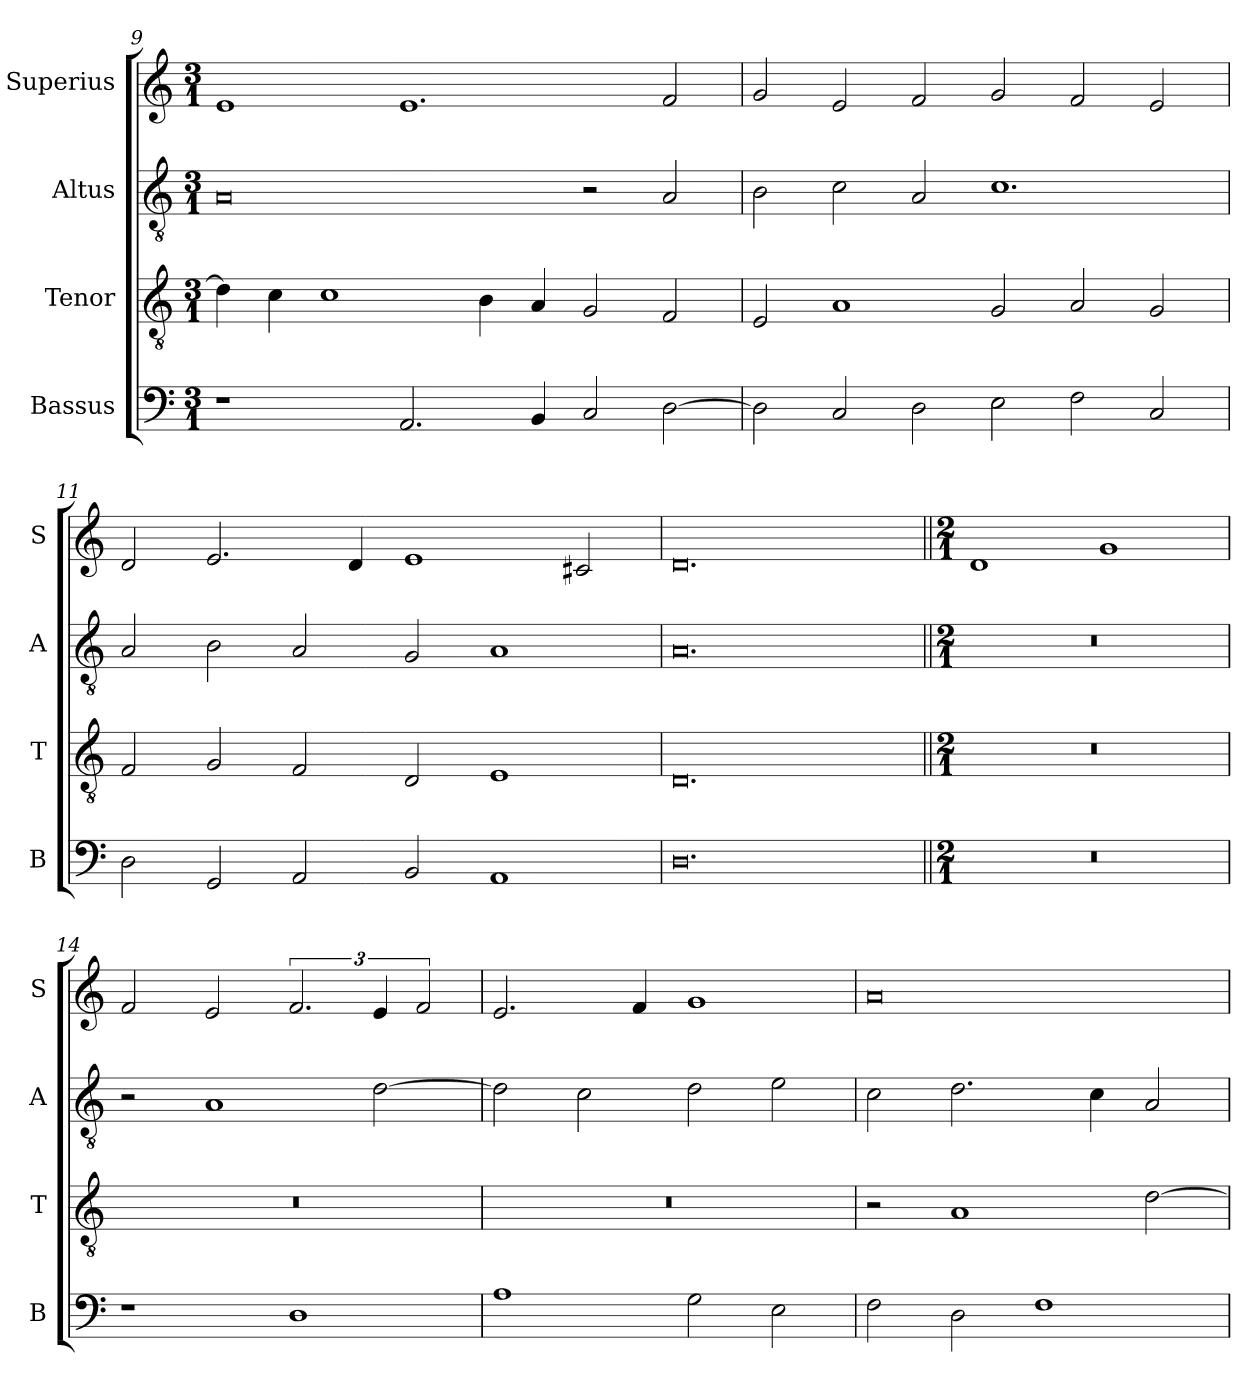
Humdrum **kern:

**kern	**kern	**kern	**kern
*part4	*part3	*part2	*part1
*staff4	*staff3	*staff2	*staff1
*I"Bassus	*I"Tenor	*I"Altus	*I"Superius
*I'B	*I'T	*I'A	*I'S
*clefF4	*clefGv2	*clefGv2	*clefG2
*k[]	*k[]	*k[]	*k[]
*M3/1	*M3/1	*M3/1	*M3/1
=9	=9	=9	=9
1r	4d]	0A	1e
.	4c	.	.
.	1c	.	.
2.AA	.	.	1.e
.	4B	.	.
4BB	4A	.	.
2C	2G	2r	.
[2D	2F	2A	2f
=10	=10	=10	=10
2D]	2E	2B	2g
2C	1A	2c	2e
2D	.	2A	2f
2E	2G	1.c	2g
2F	2A	.	2f
2C	2G	.	2e
=11	=11	=11	=11
2D	2F	2A	2d
2GG	2G	2B	2.e
2AA	2F	2A	.
.	.	.	4d
2BB	2D	2G	1e
1AA	1E	1A	.
.	.	.	2c#X
=12	=12	=12	=12
0.D	0.D	0.A	0.d
=13||	=13||	=13||	=13||
*M2/1	*M2/1	*M2/1	*M2/1
0r	0r	0r	1d
.	.	.	1g
=14	=14	=14	=14
1r	0r	2r	2f
.	.	1A	2e
1D	.	.	3.f
.	.	[2d	6e
.	.	.	3f
=15	=15	=15	=15
1A	0r	2d]	2.e
.	.	2c	.
.	.	.	4f
2G	.	2d	1g
2E	.	2e	.
=16	=16	=16	=16
2F	2r	2c	0a
2D	1A	2.d	.
1F	.	.	.
.	.	4c	.
.	[2d	2A	.
=	=	=	=
*-	*-	*-	*-
